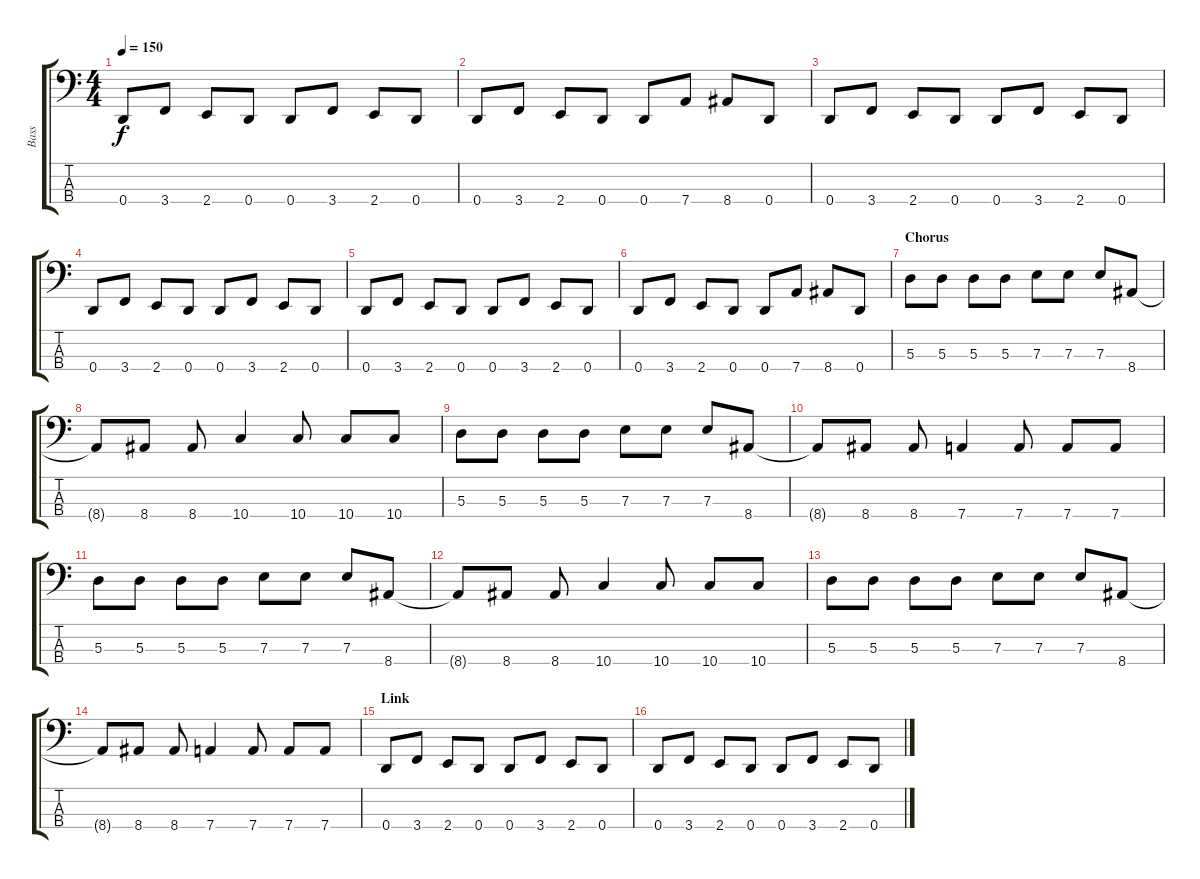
\track ("Bass" "Bass") {instrument electricbasspick}
\staff {score tabs}
\tuning (G2 D2 A1 D1) {hide}
\ts (4 4)
\tempo 150
\clef f4
\ks c
0.4.8{dy f} 3.4.8 2.4.8 0.4.8 0.4.8 3.4.8 2.4.8 0.4.8 |
0.4.8 3.4.8 2.4.8 0.4.8 0.4.8 7.4.8 8.4.8 0.4.8 |
0.4.8 3.4.8 2.4.8 0.4.8 0.4.8 3.4.8 2.4.8 0.4.8 |
0.4.8 3.4.8 2.4.8 0.4.8 0.4.8 3.4.8 2.4.8 0.4.8 |
0.4.8 3.4.8 2.4.8 0.4.8 0.4.8 3.4.8 2.4.8 0.4.8 |
0.4.8 3.4.8 2.4.8 0.4.8 0.4.8 7.4.8 8.4.8 0.4.8 |
\section ("" "Chorus")
5.3.8 5.3.8 5.3.8 5.3.8 7.3.8 7.3.8 7.3.8 8.4.8 |
8.4{t}.8 8.4.8 8.4.8 10.4.4 10.4.8 10.4.8 10.4.8 |
5.3.8 5.3.8 5.3.8 5.3.8 7.3.8 7.3.8 7.3.8 8.4.8 |
8.4{t}.8 8.4.8 8.4.8 7.4.4 7.4.8 7.4.8 7.4.8 |
5.3.8 5.3.8 5.3.8 5.3.8 7.3.8 7.3.8 7.3.8 8.4.8 |
8.4{t}.8 8.4.8 8.4.8 10.4.4 10.4.8 10.4.8 10.4.8 |
5.3.8 5.3.8 5.3.8 5.3.8 7.3.8 7.3.8 7.3.8 8.4.8 |
8.4{t}.8 8.4.8 8.4.8 7.4.4 7.4.8 7.4.8 7.4.8 |
\section ("" "Link")
0.4.8 3.4.8 2.4.8 0.4.8 0.4.8 3.4.8 2.4.8 0.4.8 |
0.4.8 3.4.8 2.4.8 0.4.8 0.4.8 3.4.8 2.4.8 0.4.8
